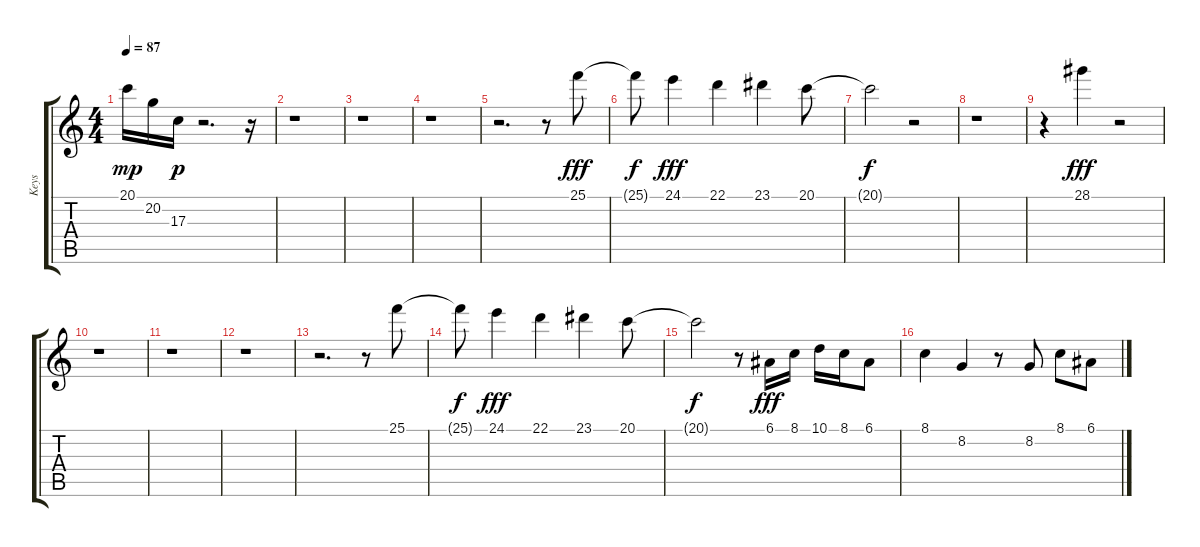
\track ("Keys" "Keys") {instrument lead1square}
\staff {score tabs}
\tuning (E4 B3 G3 D3 A2 E2) {hide}
\ts (4 4)
\tempo 87
\clef g2
\ks c
20.1.16{dy mp} 20.2.16 17.3.16{dy p} r.2{d} r.16 |
r.1 |
r.1 |
r.1 |
r.2{d} r.8 25.1.8{dy fff} |
25.1{t}.8{dy f} 24.1.4{dy fff} 22.1.4 23.1.4 20.1.8 |
20.1{t}.2{dy f} r.2 |
r.1 |
r.4 28.1.4{dy fff} r.2 |
r.1 |
r.1 |
r.1 |
r.2{d} r.8 25.1.8 |
25.1{t}.8{dy f} 24.1.4{dy fff} 22.1.4 23.1.4 20.1.8 |
20.1{t}.2{dy f} r.8 6.1.16{dy fff balance 8} 8.1.16 10.1.16 8.1.16 6.1.8 |
8.1.4 8.2.4 r.8 8.2.8 8.1.8 6.1.8
